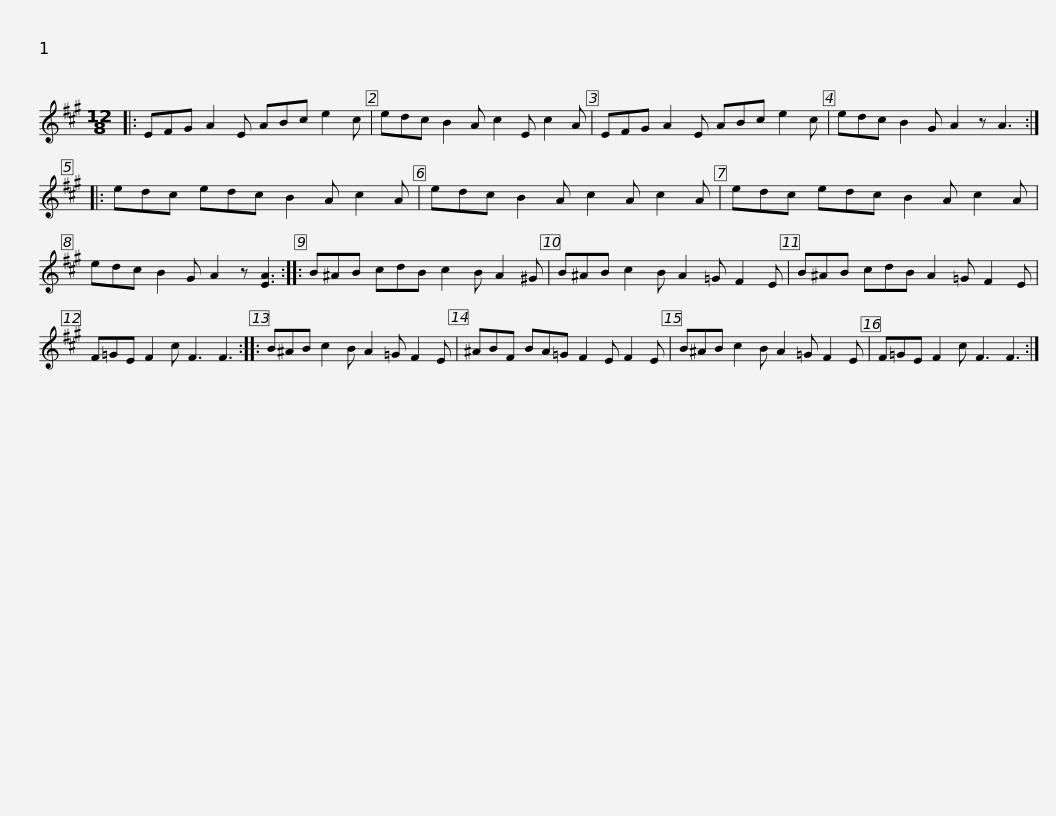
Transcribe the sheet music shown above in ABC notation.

X:1
L:1/8
M:12/8
I:linebreak $
K:A
V:1 treble
V:1
|: EFG A2 E ABc e2 c | edc B2 A c2 E c2 A | EFG A2 E ABc e2 c |$ edc B2 G A2 z A3 :: edc edc B2 A c2 A | %5
 edc B2 A c2 A c2 A | edc edc B2 A c2 A |$ edc B2 G A2 z [EA]3 :: B^AB cdB c2 B A2 ^G | B^AB c2 B A2 =G F2 E |$ %10
 B^AB cdB A2 =G F2 E | F=GE F2 c F3 F3 :: B^AB c2 B A2 =G F2 E |$ ^ABF BA=G F2 E F2 E | B^AB c2 B A2 =G F2 E | %15
 F=GE F2 c F3 F3 :| %16
